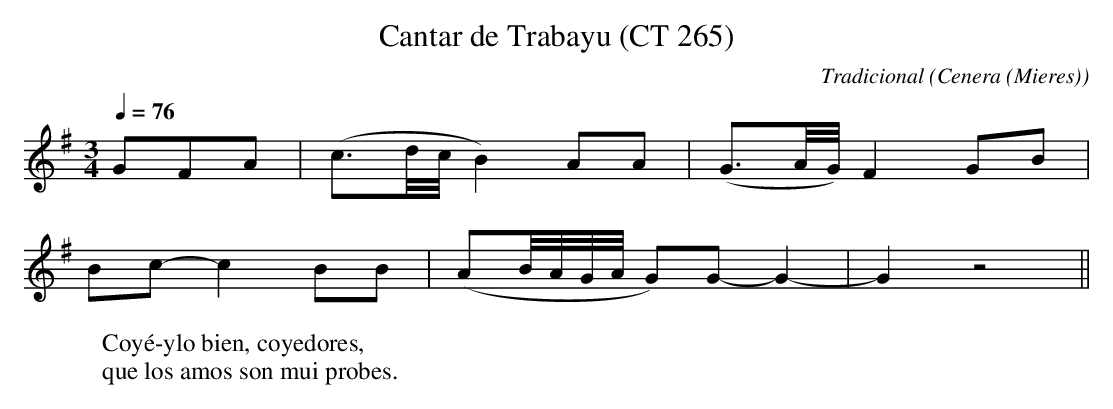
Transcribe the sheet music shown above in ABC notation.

X:1
T:Cantar de Trabayu (CT 265)
C:Tradicional
O:Cenera (Mieres)
M:3/4
L:1/8
Q:1/4=76
W:Coyé-ylo bien, coyedores,
W:que los amos son mui probes.
K:G
GFA|(c3/2d/4c/4 B2) AA|(G3/2A/4G/4) F2 GB|
Bc- c2 BB|(AB/4A/4G/4A/4 G)G- G2-|G2 z4||
